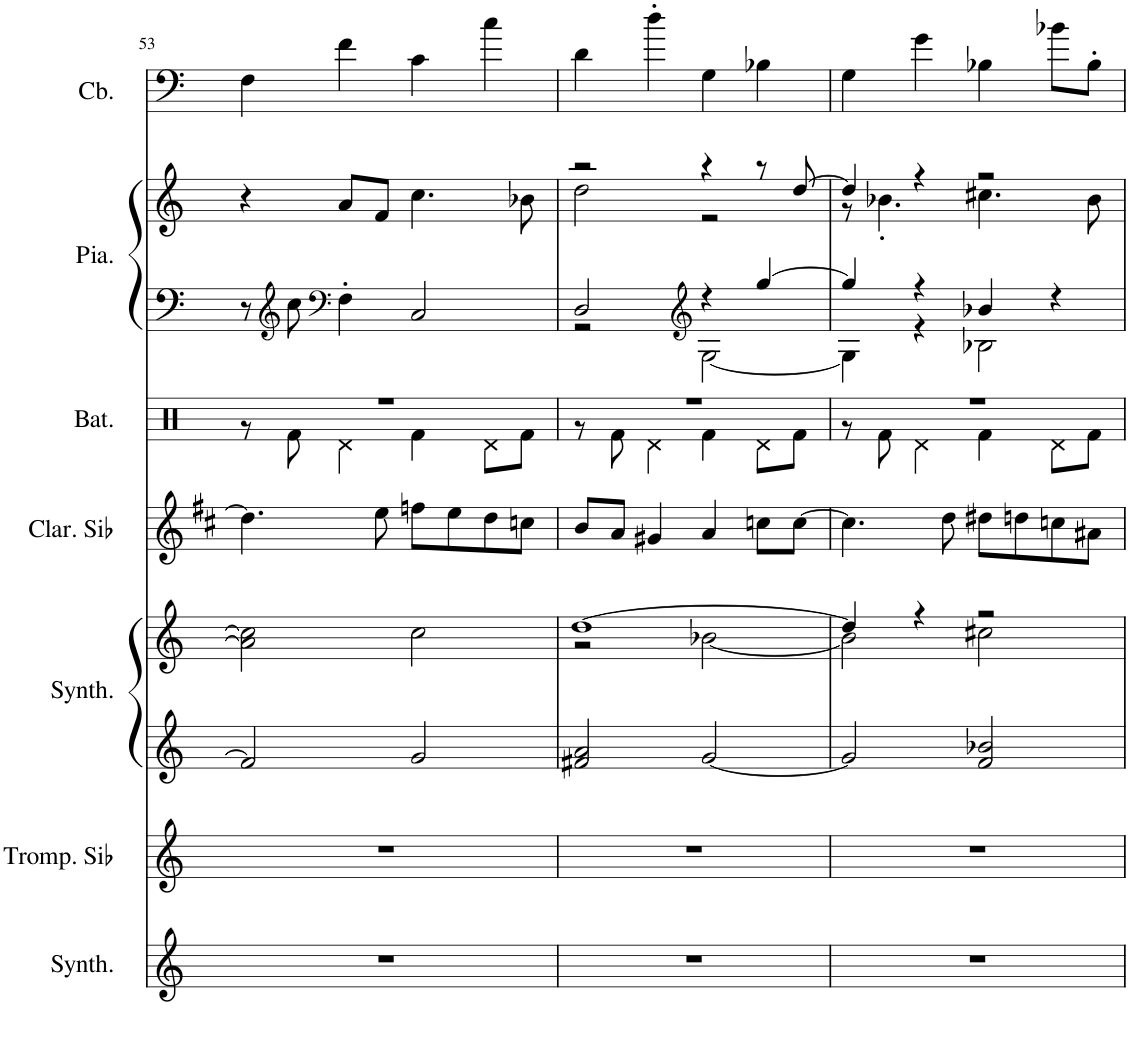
**kern	**kern	**kern	**kern	**kern	**kern	**kern	**kern	**kern
*part7	*part6	*part5	*part5	*part4	*part3	*part2	*part2	*part1
*staff9	*staff8	*staff7	*staff6	*staff5	*staff4	*staff3	*staff2	*staff1
*I"Synthétiseur de cuivres, Synth Brass 1	*I"Trompette en Sib, Trumpet	*I"Synthétiseur d'instruments à cordes, Synth Strings 2	*	*I"Clarinette en Sib	*I"Batterie	*I"Piano, Bright Acoustic Piano	*	*I"Contrebasse, Acoustic Bass
*I'Synth.	*I'Tromp. Sib	*I'Synth.	*	*I'Clar. Sib	*I'Bat.	*I'Pia.	*	*I'Cb.
!!LO:PB:g=z
*clefG2	*clefG2	*clefG2	*clefG2	*clefG2	*clefX	*clefF4	*clefG2	*clefF4
*	*Trd1c2	*	*	*Trd1c2	*	*	*	*Trd7c12
*k[]	*k[]	*k[]	*k[]	*k[f#c#]	*k[]	*k[]	*k[]	*k[]
*M4/4	*M4/4	*M4/4	*M4/4	*M4/4	*M4/4	*M4/4	*M4/4	*M4/4
=53	=53	=53	=53	=53	=53	=53	=53	=53
*	*	*	*	*	*^	*	*	*
1r	1r	2f/]	2a\] 2cc\]	4.dd\]	1r	8r	8r	4r	4F\
*	*	*	*	*	*	*	*clefG2	*	*
.	.	.	.	.	.	8Rf\	8cc\	.	.
*	*	*	*	*	*	*	*clefF4	*	*
.	.	.	.	.	.	4Rd\	4F'\	8a/L	4f\
.	.	.	.	8ee\	.	.	.	8f/J	.
.	.	2g/	2cc\	8ffn\L	.	4Rf\	2C/	4.cc\	4c\
.	.	.	.	8ee\	.	.	.	.	.
.	.	.	.	8dd\	.	8Rd\L	.	.	4cc\
.	.	.	.	8ccn\J	.	8Rf\J	.	8b-X\	.
=54	=54	=54	=54	=54	=54	=54	=54	=54	=54
*	*	*	*^	*	*	*	*^	*^	*
1r	1r	2f#X/ 2a/	[1dd	2r	8b/L	1r	8r	2D/	2r	2r	2dd\	4d\
.	.	.	.	.	8a/J	.	8Rf\	.	.	.	.	.
.	.	.	.	.	4g#X/	.	4Rd\	.	.	.	.	4dd'\
*	*	*	*	*	*	*	*	*clefG2	*	*	*	*
.	.	[2g/	.	[2b-X\	4a/	.	4Rf\	4r	[2G\	4r	2r	4G\
.	.	.	.	.	8ccn\L	.	8Rd\L	[4gg/	.	8r	.	4B-X\
.	.	.	.	.	[8cc\J	.	8Rf\J	.	.	[8dd/	.	.
=55	=55	=55	=55	=55	=55	=55	=55	=55	=55	=55	=55	=55
1r	1r	2g/]	4dd/]	2b-\]	4.cc\]	1r	8r	4gg/]	4G\]	4dd/]	8r	4G\
.	.	.	.	.	.	.	8Rf\	.	.	.	4.b-X'\	.
.	.	.	4r	.	.	.	4Rd\	4r	4r	4r	.	4g\
.	.	.	.	.	8dd\	.	.	.	.	.	.	.
.	.	2f/ 2b-X/	2r	2cc#X\	8dd#X\L	.	4Rf\	4b-X/	2B-X\	2r	4.cc#X\	4B-X\
.	.	.	.	.	8ddn\	.	.	.	.	.	.	.
.	.	.	.	.	8ccn\	.	8Rd\L	4r	.	.	.	8b-X\L
.	.	.	.	.	8a#X\J	.	8Rf\J	.	.	.	8b-\	8B-'\J
*	*	*	*	*	*	*v	*v	*	*	*	*	*
*	*	*	*	*	*	*	*v	*v	*	*	*
*	*	*	*v	*v	*	*	*	*v	*v	*
=	=	=	=	=	=	=	=	=
*-	*-	*-	*-	*-	*-	*-	*-	*-
